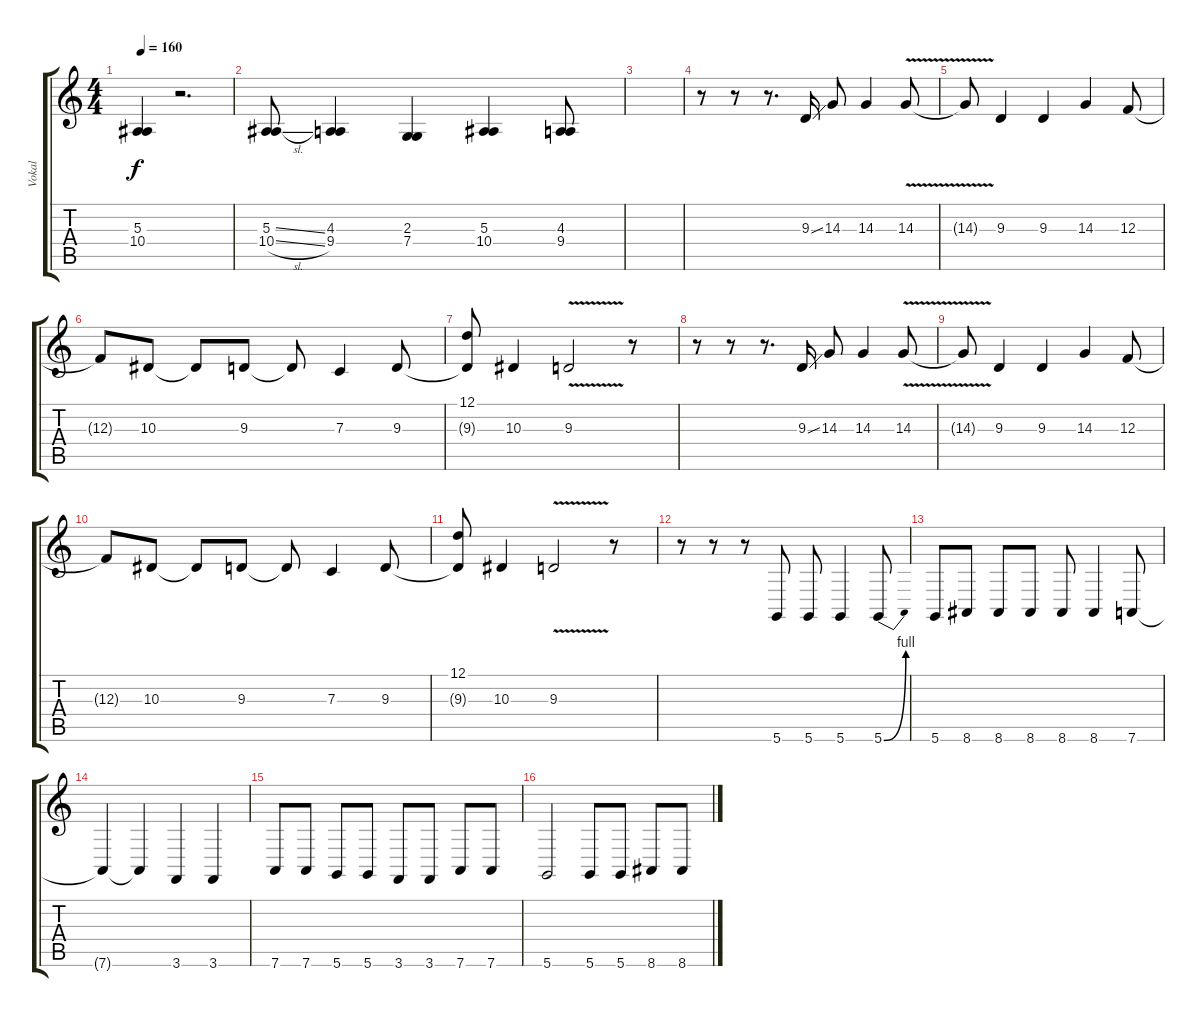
\track ("Vokal" "Vokal") {instrument lead1square}
\staff {score tabs}
\tuning (D4 A3 F3 C3 G2 D2) {hide}
\ts (4 4)
\tempo 160
\clef g2
\ks c
(5.3 10.4).4{dy f} r.2{d} |
(5.3{sl} 10.4{sl}).8 (4.3 9.4).4 (2.3 7.4).4 (5.3 10.4).4 (4.3 9.4).8 |
|
r.8 r.8 r.8{d} 9.3{ss}.16 14.3.8 14.3.4 14.3{v}.8 |
14.3{t}.8 9.3.4 9.3.4 14.3.4 12.3.8 |
12.3{t}.8 10.3.8 10.3{t}.8 9.3.8 9.3{t}.8 7.3.4 9.3.8 |
(12.1 9.3{t}).8 10.3.4 9.3{v}.2 r.8 |
r.8 r.8 r.8{d} 9.3{ss}.16 14.3.8 14.3.4 14.3{v}.8 |
14.3{t}.8 9.3.4 9.3.4 14.3.4 12.3.8 |
12.3{t}.8 10.3.8 10.3{t}.8 9.3.8 9.3{t}.8 7.3.4 9.3.8 |
(12.1 9.3{t}).8 10.3.4 9.3{v}.2 r.8 |
r.8 r.8 r.8 5.6.8 5.6.8 5.6.4 5.6{be (bend 0 0 60 4)}.8 |
5.6.8 8.6.8 8.6.8 8.6.8 8.6.8 8.6.4 7.6.8 |
7.6{t}.4 7.6{t}.4 3.6.4 3.6.4 |
7.6.8 7.6.8 5.6.8 5.6.8 3.6.8 3.6.8 7.6.8 7.6.8 |
5.6.2 5.6.8 5.6.8 8.6.8 8.6.8
